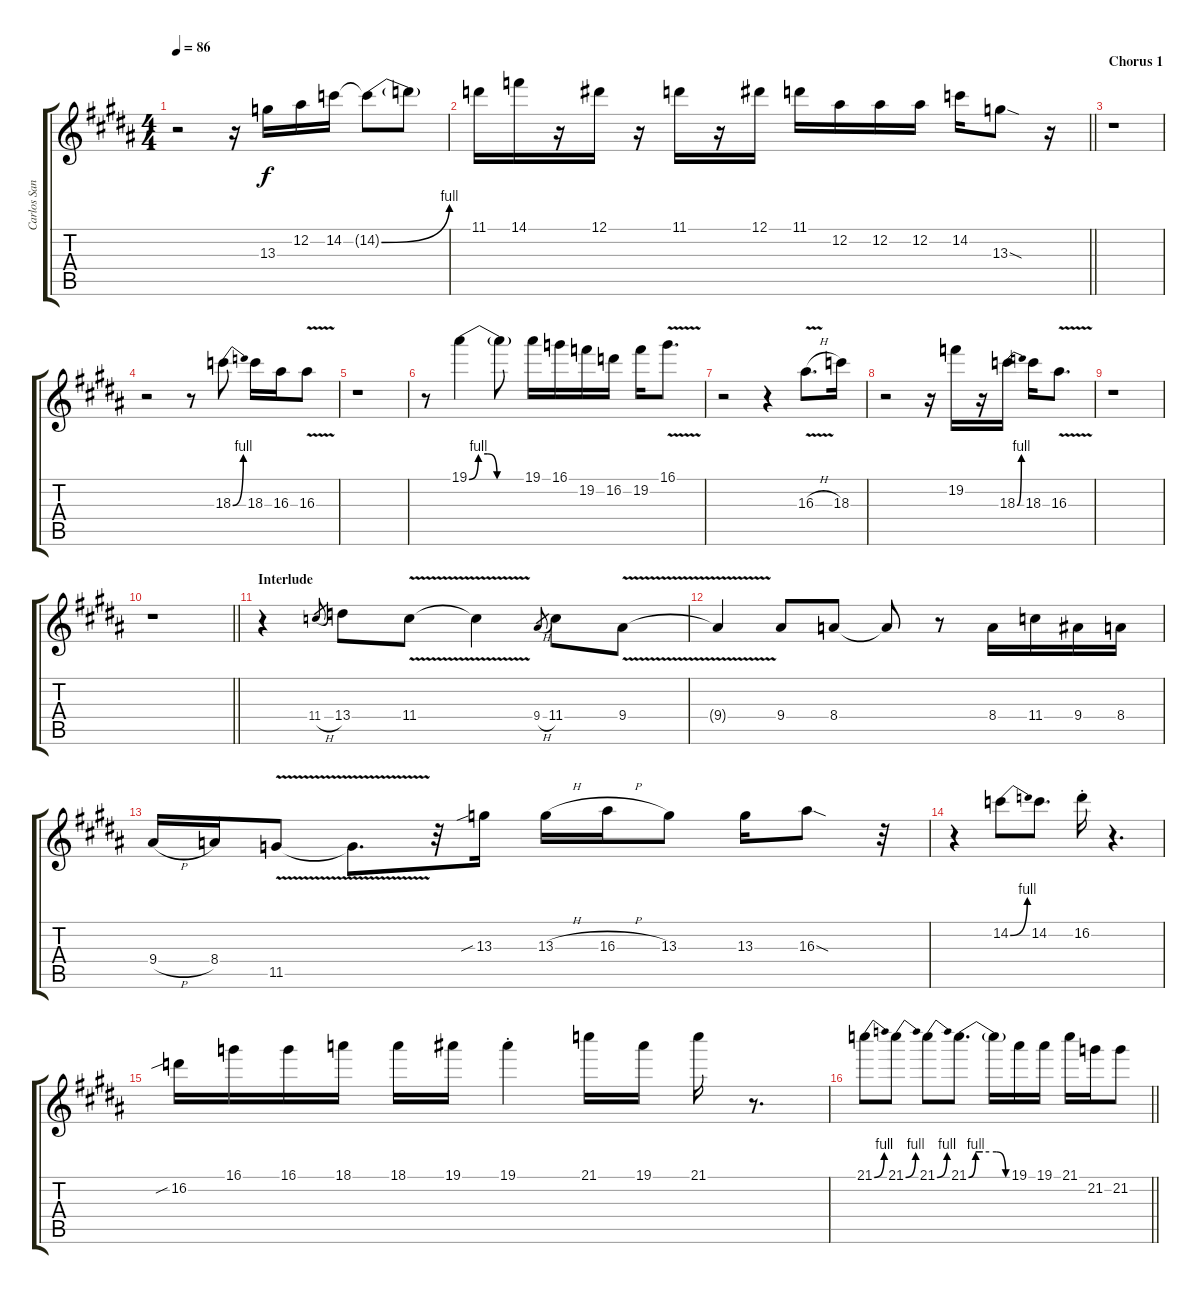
\track ("Carlos Santana (Electric 1)" "Carlos San") {instrument distortionguitar}
\staff {score tabs}
\tuning (Eb4 Bb3 Gb3 Db3 Ab2 Eb2) {hide}
\ts (4 4)
\tempo 86
\clef g2
\ks b
r.2{dy f} r.16 13.3.16 12.2.16 14.2.16 14.2{be (bend 0 0 60 4) t}.8 14.2{t}.8 |
\barLineRight lightlight
11.1.16 14.1.16 r.16 12.1.16 r.16 11.1.16 r.16 12.1.16 11.1.16 12.2.16 12.2.16 12.2.16 14.2.16 13.3{sod}.8 r.16 |
\section ("" "Chorus 1")
r.1 |
r.2 r.8 18.3{be (bend 0 0 60 4)}.8 18.3.16 16.3.16 16.3{v}.8 |
r.1 |
r.8 19.1{be (custom 0 0 10 4 20 4 30 0 60 0)}.4 19.1{t}.8 19.1.16 16.1.16 19.2.16 16.2.16 19.2.16 16.1{v}.8{d} |
r.2 r.4 16.3{v h}.8{d} 18.3.16 |
r.2 r.16 19.2.16 r.16 18.3{be (bend 0 0 60 4)}.16 18.3.16 16.3{v}.8{d} |
r.1 |
\barLineRight lightlight
r.1 |
\section ("" "Interlude")
r.4 11.4{h}.8{gr} 13.4.8 11.4{v}.8 11.4{t}.4 9.4{h}.8{gr} 11.4.8 9.4{v}.8 |
9.4{t}.4 9.4.8 8.4.8 8.4{t}.8 r.8 8.4.16 11.4.16 9.4.16 8.4.16 |
9.4{h}.16 8.4.16 11.5{v}.8 11.5{t}.8{d} r.32 13.3{sib}.16 13.3{h}.16 16.3{h}.16 13.3.8 13.3.16 16.3{sod}.8 r.32 |
r.4 14.2{be (bend 0 0 60 4)}.8 14.2.8{d} 16.2{st}.16 r.4{d} |
16.2{sib}.16 16.1.16 16.1.16 18.1.16 18.1.16 19.1.16 19.1{st}.4 21.1.16 19.1.16 21.1.16 r.8{d} |
\barLineRight lightlight
21.1{be (bend 0 0 60 4)}.8 21.1{be (bend 0 0 60 4)}.8 21.1{be (bend 0 0 60 4)}.8 21.1{be (custom 0 0 10 4 20 4 39 4 52 0 60 0)}.8{d} 21.1{t}.16 19.1.16 19.1.16 21.1.16 21.2.16 21.2.8
